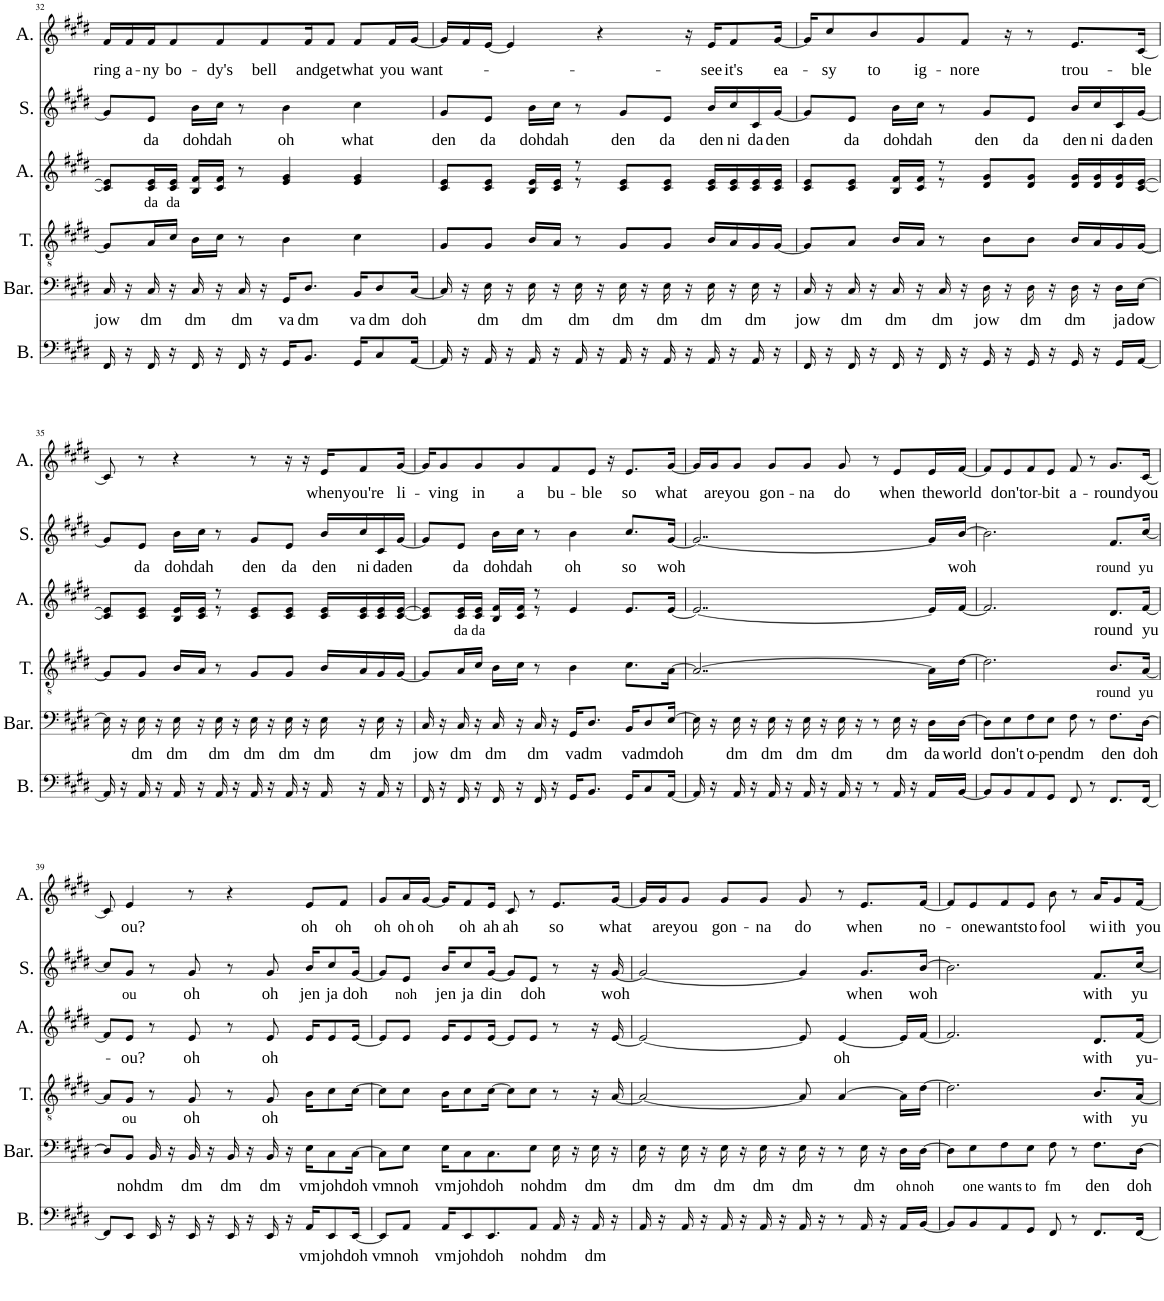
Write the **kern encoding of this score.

**kern	**text	**kern	**text	**kern	**text	**kern	**text	**kern	**text	**kern	**text
*part6	*part6	*part5	*part5	*part4	*part4	*part3	*part3	*part2	*part2	*part1	*part1
*staff6	*staff6	*staff5	*staff5	*staff4	*staff4	*staff3	*staff3	*staff2	*staff2	*staff1	*staff1
*I"Bass	*	*I"Baritone	*	*I"Tenor	*	*I"Alto	*	*I"Soprano	*	*I"Alto	*
*I'B.	*	*I'Bar.	*	*I'T.	*	*I'A.	*	*I'S.	*	*I'A.	*
!!LO:PB:g=z
*clefF4	*	*clefF4	*	*clefGv2	*	*clefG2	*	*clefG2	*	*clefG2	*
*k[f#c#g#d#]	*	*k[f#c#g#d#]	*	*k[f#c#g#d#]	*	*k[f#c#g#d#]	*	*k[f#c#g#d#]	*	*k[f#c#g#d#]	*
*M4/4	*	*M4/4	*	*M4/4	*	*M4/4	*	*M4/4	*	*M4/4	*
=32	=32	=32	=32	=32	=32	=32	=32	=32	=32	=32	=32
!	!	!	!LO:LY:b	!	!	!	!	!	!	!	!LO:LY:b
16FF#/	.	16C#/	jow	8G#/L]	.	8c#/] 8e/]L	.	8g#/L]	.	16f#/LL	ring
!	!	!	!	!	!	!	!	!	!	!	!LO:LY:b
16r	.	16r	.	.	.	.	.	.	.	16f#/	a-
!	!	!	!LO:LY:b	!	!	!	!LO:LY:b	!	!LO:LY:b	!	!LO:LY:b
16FF#/	.	16C#/	dm	16A/L	.	16c#/ 16e/L	da	8e/J	da	16f#/J	-ny
!	!	!	!	!	!	!	!LO:LY:b	!	!	!	!LO:LY:b
16r	.	16r	.	16c#/JJ	.	16c#/ 16e/JJ	da	.	.	8f#/	bo-
!	!	!	!LO:LY:b	!	!	!	!	!	!LO:LY:b	!	!
16FF#/	.	16C#/	dm	16B\LL	.	16B/ 16f#/LL	.	16b\LL	doh	.	.
!	!	!	!	!	!	!	!	!	!LO:LY:b	!	!LO:LY:b
16r	.	16r	.	16c#\JJ	.	16c#/ 16f#/JJ	.	16cc#\JJ	dah	8f#/	-dy's
!	!	!	!LO:LY:b	!	!	!	!	!	!	!	!
16FF#/	.	16C#/	dm	8r	.	8r	.	8r	.	.	.
!	!	!	!	!	!	!	!	!	!	!	!LO:LY:b
16r	.	16r	.	.	.	.	.	.	.	8f#/	bell
!	!	!	!LO:LY:b	!	!	!	!	!	!LO:LY:b	!	!
16GG#/KL	.	16GG#/KL	va	4B\	.	4e/ 4g#/	.	4b\	oh	.	.
!	!	!	!LO:LY:b	!	!	!	!	!	!	!	!LO:LY:b
8.BB/J	.	8.D#/J	dm	.	.	.	.	.	.	16f#/K	and
!	!	!	!	!	!	!	!	!	!	!	!LO:LY:b
.	.	.	.	.	.	.	.	.	.	8f#/J	get
!	!	!	!LO:LY:b	!	!	!	!	!	!LO:LY:b	!	!LO:LY:b
16GG#/KL	.	16BB/KL	va	4c#\	.	4e/ 4g#/	.	4cc#\	what	8f#/L	what
!	!	!	!LO:LY:b	!	!	!	!	!	!	!	!
8C#/	.	8D#/	dm	.	.	.	.	.	.	.	.
!	!	!	!	!	!	!	!	!	!	!	!LO:LY:b
.	.	.	.	.	.	.	.	.	.	16f#/L	you
!	!	!	!LO:LY:b	!	!	!	!	!	!	!	!LO:LY:b
[16AA/Jk	.	[16C#/Jk	doh	.	.	.	.	.	.	[16g#/JJ	want-
=33	=33	=33	=33	=33	=33	=33	=33	=33	=33	=33	=33
*	*	*	*	*	*	*^	*	*	*	*	*
!	!	!	!	!	!	!	!	!	!	!LO:LY:b	!	!
16AA/]	.	16C#/]	.	8G#/L	.	8c#/ 8e/L	4.ryy	.	8g#/L	den	16g#/LL]	.
16r	.	16r	.	.	.	.	.	.	.	.	16f#/	.
!	!	!	!LO:LY:b	!	!	!	!	!	!	!LO:LY:b	!	!
16AA/	.	16E\	dm	8G#/J	.	8c#/ 8e/J	.	.	8e/J	da	[16e/JJ	.
16r	.	16r	.	.	.	.	.	.	.	.	4e/]	.
!	!	!	!LO:LY:b	!	!	!	!	!	!	!LO:LY:b	!	!
16AA/	.	16E\	dm	16B/LL	.	16B/ 16e/LL	.	.	16b\LL	doh	.	.
!	!	!	!	!	!	!	!	!	!	!LO:LY:b	!	!
16r	.	16r	.	16A/JJ	.	16c#/ 16e/JJ	.	.	16cc#\JJ	dah	.	.
!	!	!	!LO:LY:b	!	!	!	!	!	!	!	!	!
16AA/	.	16E\	dm	8r	.	8r	8r	.	8r	.	.	.
16r	.	16r	.	.	.	.	.	.	.	.	4r	.
!	!	!	!LO:LY:b	!	!	!	!	!	!	!LO:LY:b	!	!
16AA/	.	16E\	dm	8G#/L	.	8c#/ 8e/L	2ryy	.	8g#/L	den	.	.
16r	.	16r	.	.	.	.	.	.	.	.	.	.
!	!	!	!LO:LY:b	!	!	!	!	!	!	!LO:LY:b	!	!
16AA/	.	16E\	dm	8G#/J	.	8c#/ 8e/J	.	.	8e/J	da	.	.
16r	.	16r	.	.	.	.	.	.	.	.	16r	.
!	!	!	!LO:LY:b	!	!	!	!	!	!	!LO:LY:b	!	!LO:LY:b
16AA/	.	16E\	dm	16B/LL	.	16c#/ 16e/LL	.	.	16b/LL	den	16e/KL	see
!	!	!	!	!	!	!	!	!	!	!LO:LY:b	!	!LO:LY:b
16r	.	16r	.	16A/	.	16c#/ 16e/	.	.	16cc#/	ni	8f#/	it's
!	!	!	!LO:LY:b	!	!	!	!	!	!	!LO:LY:b	!	!
16AA/	.	16E\	dm	16G#/	.	16c#/ 16e/	.	.	16c#/	da	.	.
!	!	!	!	!	!	!	!	!	!	!LO:LY:b	!	!LO:LY:b
16r	.	16r	.	[16G#/JJ	.	16c#/ 16e/JJ	.	.	[16g#/JJ	den	[16g#/Jk	ea-
=34	=34	=34	=34	=34	=34	=34	=34	=34	=34	=34	=34	=34
!	!	!	!LO:LY:b	!	!	!	!	!	!	!	!	!
16FF#/	.	16C#/	jow	8G#/L]	.	8c#/ 8e/L	4.ryy	.	8g#/L]	.	16g#/KL]	.
!	!	!	!	!	!	!	!	!	!	!	!	!LO:LY:b
16r	.	16r	.	.	.	.	.	.	.	.	8cc#/	-sy
!	!	!	!LO:LY:b	!	!	!	!	!	!	!LO:LY:b	!	!
16FF#/	.	16C#/	dm	8A/J	.	8c#/ 8e/J	.	.	8e/J	da	.	.
!	!	!	!	!	!	!	!	!	!	!	!	!LO:LY:b
16r	.	16r	.	.	.	.	.	.	.	.	8b/	to
!	!	!	!LO:LY:b	!	!	!	!	!	!	!LO:LY:b	!	!
16FF#/	.	16C#/	dm	16B/LL	.	16B/ 16f#/LL	.	.	16b\LL	doh	.	.
!	!	!	!	!	!	!	!	!	!	!LO:LY:b	!	!LO:LY:b
16r	.	16r	.	16A/JJ	.	16c#/ 16f#/JJ	.	.	16cc#\JJ	dah	8g#/	ig-
!	!	!	!LO:LY:b	!	!	!	!	!	!	!	!	!
16FF#/	.	16C#/	dm	8r	.	8r	8r	.	8r	.	.	.
!	!	!	!	!	!	!	!	!	!	!	!	!LO:LY:b
16r	.	16r	.	.	.	.	.	.	.	.	8f#/J	-nore
!	!	!	!LO:LY:b	!	!	!	!	!	!	!LO:LY:b	!	!
16GG#/	.	16D#\	jow	8B\L	.	8d#/ 8g#/L	2ryy	.	8g#/L	den	.	.
16r	.	16r	.	.	.	.	.	.	.	.	16r	.
!	!	!	!LO:LY:b	!	!	!	!	!	!	!LO:LY:b	!	!
16GG#/	.	16D#\	dm	8B\J	.	8d#/ 8g#/J	.	.	8e/J	da	8r	.
16r	.	16r	.	.	.	.	.	.	.	.	.	.
!	!	!	!LO:LY:b	!	!	!	!	!	!	!LO:LY:b	!	!LO:LY:b
16GG#/	.	16D#\	dm	16B/LL	.	16d#/ 16g#/LL	.	.	16b/LL	den	8.e/L	trou-
!	!	!	!	!	!	!	!	!	!	!LO:LY:b	!	!
16r	.	16r	.	16A/	.	16d#/ 16g#/	.	.	16cc#/	ni	.	.
!	!	!	!LO:LY:b	!	!	!	!	!	!	!LO:LY:b	!	!
16GG#/LL	.	16D#\LL	ja	16G#/	.	16d#/ 16g#/	.	.	16c#/	da	.	.
!	!	!	!LO:LY:b	!	!	!	!	!	!	!LO:LY:b	!	!LO:LY:b
[16AA/JJ	.	[16E\JJ	dow	[16G#/JJ	.	[16c#/ [16e/JJ	.	.	[16g#/JJ	den	[16c#/Jk	-ble
!!LO:LB:g=z
=35	=35	=35	=35	=35	=35	=35	=35	=35	=35	=35	=35	=35
16AA/]	.	16E\]	.	8G#/L]	.	8c#/] 8e/]L	4.ryy	.	8g#/L]	.	8c#/]	.
16r	.	16r	.	.	.	.	.	.	.	.	.	.
!	!	!	!LO:LY:b	!	!	!	!	!	!	!LO:LY:b	!	!
16AA/	.	16E\	dm	8G#/J	.	8c#/ 8e/J	.	.	8e/J	da	8r	.
16r	.	16r	.	.	.	.	.	.	.	.	.	.
!	!	!	!LO:LY:b	!	!	!	!	!	!	!LO:LY:b	!	!
16AA/	.	16E\	dm	16B/LL	.	16B/ 16e/LL	.	.	16b\LL	doh	4r	.
!	!	!	!	!	!	!	!	!	!	!LO:LY:b	!	!
16r	.	16r	.	16A/JJ	.	16c#/ 16e/JJ	.	.	16cc#\JJ	dah	.	.
!	!	!	!LO:LY:b	!	!	!	!	!	!	!	!	!
16AA/	.	16E\	dm	8r	.	8r	8r	.	8r	.	.	.
16r	.	16r	.	.	.	.	.	.	.	.	.	.
!	!	!	!LO:LY:b	!	!	!	!	!	!	!LO:LY:b	!	!
16AA/	.	16E\	dm	8G#/L	.	8c#/ 8e/L	2ryy	.	8g#/L	den	8r	.
16r	.	16r	.	.	.	.	.	.	.	.	.	.
!	!	!	!LO:LY:b	!	!	!	!	!	!	!LO:LY:b	!	!
16AA/	.	16E\	dm	8G#/J	.	8c#/ 8e/J	.	.	8e/J	da	16r	.
16r	.	16r	.	.	.	.	.	.	.	.	16r	.
!	!	!	!LO:LY:b	!	!	!	!	!	!	!LO:LY:b	!	!LO:LY:b
16AA/	.	16E\	dm	16B/LL	.	16c#/ 16e/LL	.	.	16b/LL	den	16e/KL	when
!	!	!	!	!	!	!	!	!	!	!LO:LY:b	!	!LO:LY:b
16r	.	16r	.	16A/	.	16c#/ 16e/	.	.	16cc#/	ni	8f#/	you're
!	!	!	!LO:LY:b	!	!	!	!	!	!	!LO:LY:b	!	!
16AA/	.	16E\	dm	16G#/	.	16c#/ 16e/	.	.	16c#/	da	.	.
!	!	!	!	!	!	!	!	!	!	!LO:LY:b	!	!LO:LY:b
16r	.	16r	.	[16G#/JJ	.	[<16c#/ [16e/JJ	.	.	[16g#/JJ	den	[16g#/Jk	li-
=36	=36	=36	=36	=36	=36	=36	=36	=36	=36	=36	=36	=36
!	!	!	!LO:LY:b	!	!	!	!	!	!	!	!	!
16FF#/	.	16C#/	jow	8G#/L]	.	8c#/] 8e/]L	4.ryy	.	8g#/L]	.	16g#/KL]	.
!	!	!	!	!	!	!	!	!	!	!	!	!LO:LY:b
16r	.	16r	.	.	.	.	.	.	.	.	8g#/	-ving
!	!	!	!LO:LY:b	!	!	!	!	!LO:LY:b	!	!LO:LY:b	!	!
16FF#/	.	16C#/	dm	16A/L	.	16c#/ 16e/L	.	da	8e/J	da	.	.
!	!	!	!	!	!	!	!	!LO:LY:b	!	!	!	!LO:LY:b
16r	.	16r	.	16c#/JJ	.	16c#/ 16e/JJ	.	da	.	.	8g#/	in
!	!	!	!LO:LY:b	!	!	!	!	!	!	!LO:LY:b	!	!
16FF#/	.	16C#/	dm	16B\LL	.	16B/ 16f#/LL	.	.	16b\LL	doh	.	.
!	!	!	!	!	!	!	!	!	!	!LO:LY:b	!	!LO:LY:b
16r	.	16r	.	16c#\JJ	.	16c#/ 16f#/JJ	.	.	16cc#\JJ	dah	8g#/	a
!	!	!	!LO:LY:b	!	!	!	!	!	!	!	!	!
16FF#/	.	16C#/	dm	8r	.	8r	8r	.	8r	.	.	.
!	!	!	!	!	!	!	!	!	!	!	!	!LO:LY:b
16r	.	16r	.	.	.	.	.	.	.	.	8f#/	bu-
!	!	!	!LO:LY:b	!	!	!	!	!	!	!LO:LY:b	!	!
16GG#/KL	.	16GG#/KL	va	4B\	.	4e/	2ryy	.	4b\	oh	.	.
!	!	!	!LO:LY:b	!	!	!	!	!	!	!	!	!LO:LY:b
8.BB/J	.	8.D#/J	dm	.	.	.	.	.	.	.	8e/J	-ble
.	.	.	.	.	.	.	.	.	.	.	16r	.
!	!	!	!LO:LY:b	!	!	!	!	!	!	!LO:LY:b	!	!LO:LY:b
16GG#/KL	.	16BB/KL	va	8.c#\L	.	8.e/L	.	.	8.cc#/L	so	8.e/L	so
!	!	!	!LO:LY:b	!	!	!	!	!	!	!	!	!
8C#/	.	8D#/	dm	.	.	.	.	.	.	.	.	.
!	!	!	!LO:LY:b	!	!	!	!	!	!	!LO:LY:b	!	!LO:LY:b
[16AA/Jk	.	[16E/Jk	doh	[16A\Jk	.	[16e/Jk	.	.	[16g#/Jk	woh	[16g#/Jk	what
*	*	*	*	*	*	*v	*v	*	*	*	*	*
=37	=37	=37	=37	=37	=37	=37	=37	=37	=37	=37	=37
16AA/]	.	16E\]	.	2..A/_	.	2..e/_	.	2..g#/_	.	16g#/LL]	.
!	!	!	!	!	!	!	!	!	!	!	!LO:LY:b
16r	.	16r	.	.	.	.	.	.	.	16g#/J	are
!	!	!	!LO:LY:b	!	!	!	!	!	!	!	!LO:LY:b
16AA/	.	16E\	dm	.	.	.	.	.	.	8g#/J	you
16r	.	16r	.	.	.	.	.	.	.	.	.
!	!	!	!LO:LY:b	!	!	!	!	!	!	!	!LO:LY:b
16AA/	.	16E\	dm	.	.	.	.	.	.	8g#/L	gon-
16r	.	16r	.	.	.	.	.	.	.	.	.
!	!	!	!LO:LY:b	!	!	!	!	!	!	!	!LO:LY:b
16AA/	.	16E\	dm	.	.	.	.	.	.	8g#/J	-na
16r	.	16r	.	.	.	.	.	.	.	.	.
!	!	!	!LO:LY:b	!	!	!	!	!	!	!	!LO:LY:b
16AA/	.	16E\	dm	.	.	.	.	.	.	8g#/	do
16r	.	16r	.	.	.	.	.	.	.	.	.
8r	.	8r	.	.	.	.	.	.	.	8r	.
!	!	!	!LO:LY:b	!	!	!	!	!	!	!	!LO:LY:b
16AA/	.	16E\	dm	.	.	.	.	.	.	8e/L	when
16r	.	16r	.	.	.	.	.	.	.	.	.
!	!	!	!LO:LY:b	!	!	!	!	!	!	!	!LO:LY:b
16AA/LL	.	16D#\LL	da	16A\LL]	.	16e/LL]	.	16g#/LL]	.	16e/L	the
!	!	!	!LO:LY:b	!	!	!	!	!	!LO:LY:b	!	!LO:LY:b
[16BB/JJ	.	[16D#\JJ	world	[16d#\JJ	.	[16f#/JJ	.	[16b/JJ	woh	[16f#/JJ	world
=38	=38	=38	=38	=38	=38	=38	=38	=38	=38	=38	=38
8BB/L]	.	8D#\L]	.	2.d#\]	.	2.f#/]	.	2.b\]	.	8f#/L]	.
!	!	!	!LO:LY:b	!	!	!	!	!	!	!	!LO:LY:b
8BB/	.	8E\	don't	.	.	.	.	.	.	8e/	don't
!	!	!	!LO:LY:b	!	!	!	!	!	!	!	!LO:LY:b
8AA/	.	8F#\	o-	.	.	.	.	.	.	8f#/	or-
!	!	!	!LO:LY:b	!	!	!	!	!	!	!	!LO:LY:b
8GG#/J	.	8E\J	-pen	.	.	.	.	.	.	8e/J	-bit
!	!	!	!LO:LY:b	!	!	!	!	!	!	!	!LO:LY:b
8FF#/	.	8F#\	dm	.	.	.	.	.	.	8f#/	a-
8r	.	8r	.	.	.	.	.	.	.	8r	.
!	!	!	!LO:LY:b	!	!LO:LY:b	!	!LO:LY:b	!	!LO:LY:b	!	!LO:LY:b
8.FF#/L	.	8.F#\L	den	8.B/L	round	8.d#/L	round	8.f#/L	round	8.g#/L	-round
!	!	!	!LO:LY:b	!	!LO:LY:b	!	!LO:LY:b	!	!LO:LY:b	!	!LO:LY:b
[16FF#/Jk	.	[16D#\Jk	doh	[16A/Jk	yu	[16f#/Jk	yu-	[16cc#/Jk	yu	[16c#/Jk	you
!!LO:LB:g=z
=39	=39	=39	=39	=39	=39	=39	=39	=39	=39	=39	=39
8FF#/L]	.	8D#/L]	.	8A/L]	.	8f#/L]	.	8cc#/L]	.	8c#/]	.
!	!	!	!LO:LY:b	!	!LO:LY:b	!	!LO:LY:b	!	!LO:LY:b	!	!LO:LY:b
8EE/J	.	8BB/J	noh	8G#/J	ou	8e/J	-ou?	8g#/J	ou	4e/	ou?
!	!	!	!LO:LY:b	!	!	!	!	!	!	!	!
16EE/	.	16BB/	dm	8r	.	8r	.	8r	.	.	.
16r	.	16r	.	.	.	.	.	.	.	.	.
!	!	!	!LO:LY:b	!	!LO:LY:b	!	!LO:LY:b	!	!LO:LY:b	!	!
16EE/	.	16BB/	dm	8G#/	oh	8e/	-oh	8g#/	oh	8r	.
16r	.	16r	.	.	.	.	.	.	.	.	.
!	!	!	!LO:LY:b	!	!	!	!	!	!	!	!
16EE/	.	16BB/	dm	8r	.	8r	.	8r	.	4r	.
16r	.	16r	.	.	.	.	.	.	.	.	.
!	!	!	!LO:LY:b	!	!LO:LY:b	!	!LO:LY:b	!	!LO:LY:b	!	!
16EE/	.	16BB/	dm	8G#/	oh	8e/	-oh	8g#/	oh	.	.
16r	.	16r	.	.	.	.	.	.	.	.	.
!	!LO:LY:b	!	!LO:LY:b	!	!	!	!	!	!LO:LY:b	!	!LO:LY:b
16AA/KL	vm	16E\KL	vm	16B\KL	.	16e/KL	.	16b/KL	jen	8e/L	oh
!	!LO:LY:b	!	!LO:LY:b	!	!	!	!	!	!LO:LY:b	!	!
8EE/	joh	8C#\	joh	8c#\	.	8e/	.	8cc#/	ja	.	.
!	!	!	!	!	!	!	!	!	!	!	!LO:LY:b
.	.	.	.	.	.	.	.	.	.	8f#/J	oh
!	!LO:LY:b	!	!LO:LY:b	!	!	!	!	!	!LO:LY:b	!	!
[16EE/Jk	doh	[16C#\Jk	doh	[16c#\Jk	.	[16e/Jk	.	[16g#/Jk	doh	.	.
=40	=40	=40	=40	=40	=40	=40	=40	=40	=40	=40	=40
!	!LO:LY:b	!	!LO:LY:b	!	!	!	!	!	!	!	!LO:LY:b
8EE/L]	vm	8C#\L]	vm	8c#\L]	.	8e/L]	.	8g#/L]	.	8g#/L	oh
!	!LO:LY:b	!	!LO:LY:b	!	!	!	!	!	!LO:LY:b	!	!LO:LY:b
8AA/J	noh	8E\J	noh	8c#\J	.	8e/J	.	8e/J	noh	16a/L	oh
!	!	!	!	!	!	!	!	!	!	!	!LO:LY:b
.	.	.	.	.	.	.	.	.	.	[16g#/JJ	oh
!	!LO:LY:b	!	!LO:LY:b	!	!	!	!	!	!LO:LY:b	!	!
16AA/KL	vm	16E\KL	vm	16B\KL	.	16e/KL	.	16b/KL	jen	16g#/KL]	.
!	!LO:LY:b	!	!LO:LY:b	!	!	!	!	!	!LO:LY:b	!	!LO:LY:b
8EE/	joh	8C#\	joh	8c#\	.	8e/	.	8cc#/	ja	8f#/	oh
!	!LO:LY:b	!	!LO:LY:b	!	!	!	!	!	!LO:LY:b	!	!LO:LY:b
8.EE/	doh	8.C#\	doh	[16c#\Jk	.	[16e/Jk	.	[16g#/Jk	din	16e/Jk	ah
!	!	!	!	!	!	!	!	!	!	!	!LO:LY:b
.	.	.	.	8c#\L]	.	8e/L]	.	8g#/L]	.	8c#/	ah
!	!LO:LY:b	!	!LO:LY:b	!	!	!	!	!	!LO:LY:b	!	!
8AA/J	noh	8E\J	noh	8c#\J	.	8e/J	.	8e/J	doh	8r	.
!	!LO:LY:b	!	!LO:LY:b	!	!	!	!	!	!	!	!LO:LY:b
16AA/	dm	16E\	dm	8r	.	8r	.	8r	.	8.e/L	so
16r	.	16r	.	.	.	.	.	.	.	.	.
!	!LO:LY:b	!	!LO:LY:b	!	!	!	!	!	!	!	!
16AA/	dm	16E\	dm	16r	.	16r	.	16r	.	.	.
!	!	!	!	!	!	!	!	!	!LO:LY:b	!	!LO:LY:b
16r	.	16r	.	[16A/	.	[16e/	.	[16g#/	woh	[16g#/Jk	what
=41	=41	=41	=41	=41	=41	=41	=41	=41	=41	=41	=41
!	!	!	!LO:LY:b	!	!	!	!	!	!	!	!
16AA/	.	16E\	dm	2A/_	.	2e/_	.	2g#/_	.	16g#/LL]	.
!	!	!	!	!	!	!	!	!	!	!	!LO:LY:b
16r	.	16r	.	.	.	.	.	.	.	16g#/J	are
!	!	!	!LO:LY:b	!	!	!	!	!	!	!	!LO:LY:b
16AA/	.	16E\	dm	.	.	.	.	.	.	8g#/J	you
16r	.	16r	.	.	.	.	.	.	.	.	.
!	!	!	!LO:LY:b	!	!	!	!	!	!	!	!LO:LY:b
16AA/	.	16E\	dm	.	.	.	.	.	.	8g#/L	gon-
16r	.	16r	.	.	.	.	.	.	.	.	.
!	!	!	!LO:LY:b	!	!	!	!	!	!	!	!LO:LY:b
16AA/	.	16E\	dm	.	.	.	.	.	.	8g#/J	-na
16r	.	16r	.	.	.	.	.	.	.	.	.
!	!	!	!LO:LY:b	!	!	!	!	!	!	!	!LO:LY:b
16AA/	.	16E\	dm	8A/]	.	8e/]	.	4g#/]	.	8g#/	do
16r	.	16r	.	.	.	.	.	.	.	.	.
!	!	!	!	!	!	!	!LO:LY:b	!	!	!	!
8r	.	8r	.	[4A/	.	[4e/	oh	.	.	8r	.
!	!	!	!LO:LY:b	!	!	!	!	!	!LO:LY:b	!	!LO:LY:b
16AA/	.	16E\	dm	.	.	.	.	8.g#/L	when	8.e/L	when
16r	.	16r	.	.	.	.	.	.	.	.	.
!	!	!	!LO:LY:b	!	!	!	!	!	!	!	!
16AA/LL	.	16D#\LL	oh	16A\LL]	.	16e/LL]	.	.	.	.	.
!	!	!	!LO:LY:b	!	!	!	!	!	!LO:LY:b	!	!LO:LY:b
[16BB/JJ	.	[16D#\JJ	noh	[16d#\JJ	.	[16f#/JJ	.	[16b/Jk	woh	[16f#/Jk	no-
=42	=42	=42	=42	=42	=42	=42	=42	=42	=42	=42	=42
8BB/L]	.	8D#\L]	.	2.d#\]	.	2.f#/]	.	2.b\]	.	8f#/L]	.
!	!	!	!LO:LY:b	!	!	!	!	!	!	!	!LO:LY:b
8BB/	.	8E\	one	.	.	.	.	.	.	8e/	-one
!	!	!	!LO:LY:b	!	!	!	!	!	!	!	!LO:LY:b
8AA/	.	8F#\	wants	.	.	.	.	.	.	8f#/	wants
!	!	!	!LO:LY:b	!	!	!	!	!	!	!	!LO:LY:b
8GG#/J	.	8E\J	to	.	.	.	.	.	.	8e/J	to
!	!	!	!LO:LY:b	!	!	!	!	!	!	!	!LO:LY:b
8FF#/	.	8F#\	fm	.	.	.	.	.	.	8b\	fool
8r	.	8r	.	.	.	.	.	.	.	8r	.
!	!	!	!LO:LY:b	!	!LO:LY:b	!	!LO:LY:b	!	!LO:LY:b	!	!LO:LY:b
8.FF#/L	.	8.F#\L	den	8.B/L	with	8.d#/L	with	8.f#/L	with	16a/KL	wi-
!	!	!	!	!	!	!	!	!	!	!	!LO:LY:b
.	.	.	.	.	.	.	.	.	.	8g#/	-ith
!	!	!	!LO:LY:b	!	!LO:LY:b	!	!LO:LY:b	!	!LO:LY:b	!	!LO:LY:b
[16FF#/Jk	.	[16D#\Jk	doh	[16A/Jk	yu	[16f#/Jk	yu-	[16cc#/Jk	yu	[16f#/Jk	you-
=	=	=	=	=	=	=	=	=	=	=	=
*-	*-	*-	*-	*-	*-	*-	*-	*-	*-	*-	*-
